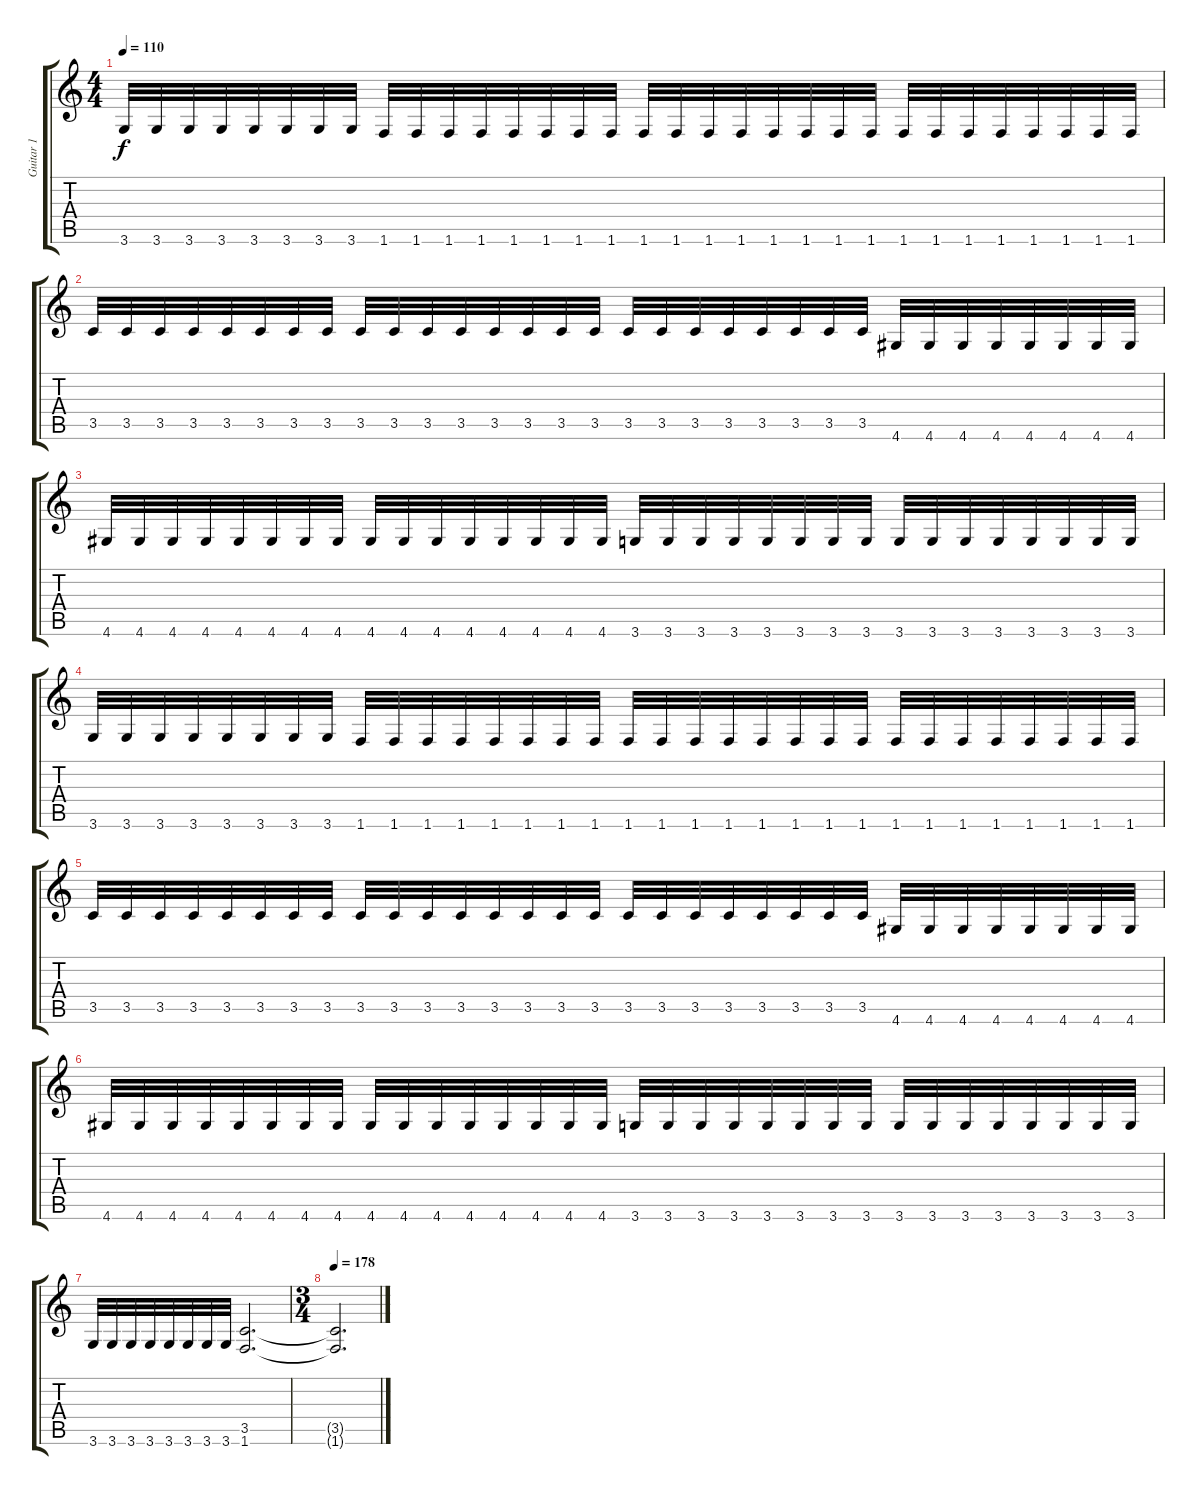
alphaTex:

\track ("Guitar 1" "Guitar 1") {instrument distortionguitar}
\staff {score tabs}
\tuning (E4 B3 G3 D3 A2 E2) {hide}
\ts (4 4)
\tempo 110
\clef g2
\ks c
3.6.32{dy f} 3.6.32 3.6.32 3.6.32 3.6.32 3.6.32 3.6.32 3.6.32 1.6.32 1.6.32 1.6.32 1.6.32 1.6.32 1.6.32 1.6.32 1.6.32 1.6.32 1.6.32 1.6.32 1.6.32 1.6.32 1.6.32 1.6.32 1.6.32 1.6.32 1.6.32 1.6.32 1.6.32 1.6.32 1.6.32 1.6.32 1.6.32 |
3.5.32 3.5.32 3.5.32 3.5.32 3.5.32 3.5.32 3.5.32 3.5.32 3.5.32 3.5.32 3.5.32 3.5.32 3.5.32 3.5.32 3.5.32 3.5.32 3.5.32 3.5.32 3.5.32 3.5.32 3.5.32 3.5.32 3.5.32 3.5.32 4.6.32 4.6.32 4.6.32 4.6.32 4.6.32 4.6.32 4.6.32 4.6.32 |
4.6.32 4.6.32 4.6.32 4.6.32 4.6.32 4.6.32 4.6.32 4.6.32 4.6.32 4.6.32 4.6.32 4.6.32 4.6.32 4.6.32 4.6.32 4.6.32 3.6.32 3.6.32 3.6.32 3.6.32 3.6.32 3.6.32 3.6.32 3.6.32 3.6.32 3.6.32 3.6.32 3.6.32 3.6.32 3.6.32 3.6.32 3.6.32 |
3.6.32 3.6.32 3.6.32 3.6.32 3.6.32 3.6.32 3.6.32 3.6.32 1.6.32 1.6.32 1.6.32 1.6.32 1.6.32 1.6.32 1.6.32 1.6.32 1.6.32 1.6.32 1.6.32 1.6.32 1.6.32 1.6.32 1.6.32 1.6.32 1.6.32 1.6.32 1.6.32 1.6.32 1.6.32 1.6.32 1.6.32 1.6.32 |
3.5.32 3.5.32 3.5.32 3.5.32 3.5.32 3.5.32 3.5.32 3.5.32 3.5.32 3.5.32 3.5.32 3.5.32 3.5.32 3.5.32 3.5.32 3.5.32 3.5.32 3.5.32 3.5.32 3.5.32 3.5.32 3.5.32 3.5.32 3.5.32 4.6.32 4.6.32 4.6.32 4.6.32 4.6.32 4.6.32 4.6.32 4.6.32 |
4.6.32 4.6.32 4.6.32 4.6.32 4.6.32 4.6.32 4.6.32 4.6.32 4.6.32 4.6.32 4.6.32 4.6.32 4.6.32 4.6.32 4.6.32 4.6.32 3.6.32 3.6.32 3.6.32 3.6.32 3.6.32 3.6.32 3.6.32 3.6.32 3.6.32 3.6.32 3.6.32 3.6.32 3.6.32 3.6.32 3.6.32 3.6.32 |
3.6.32 3.6.32 3.6.32 3.6.32 3.6.32 3.6.32 3.6.32 3.6.32 (3.5 1.6).2{d} |
\ts (3 4)
\tempo 178
(3.5{t} 1.6{t}).2{d}
